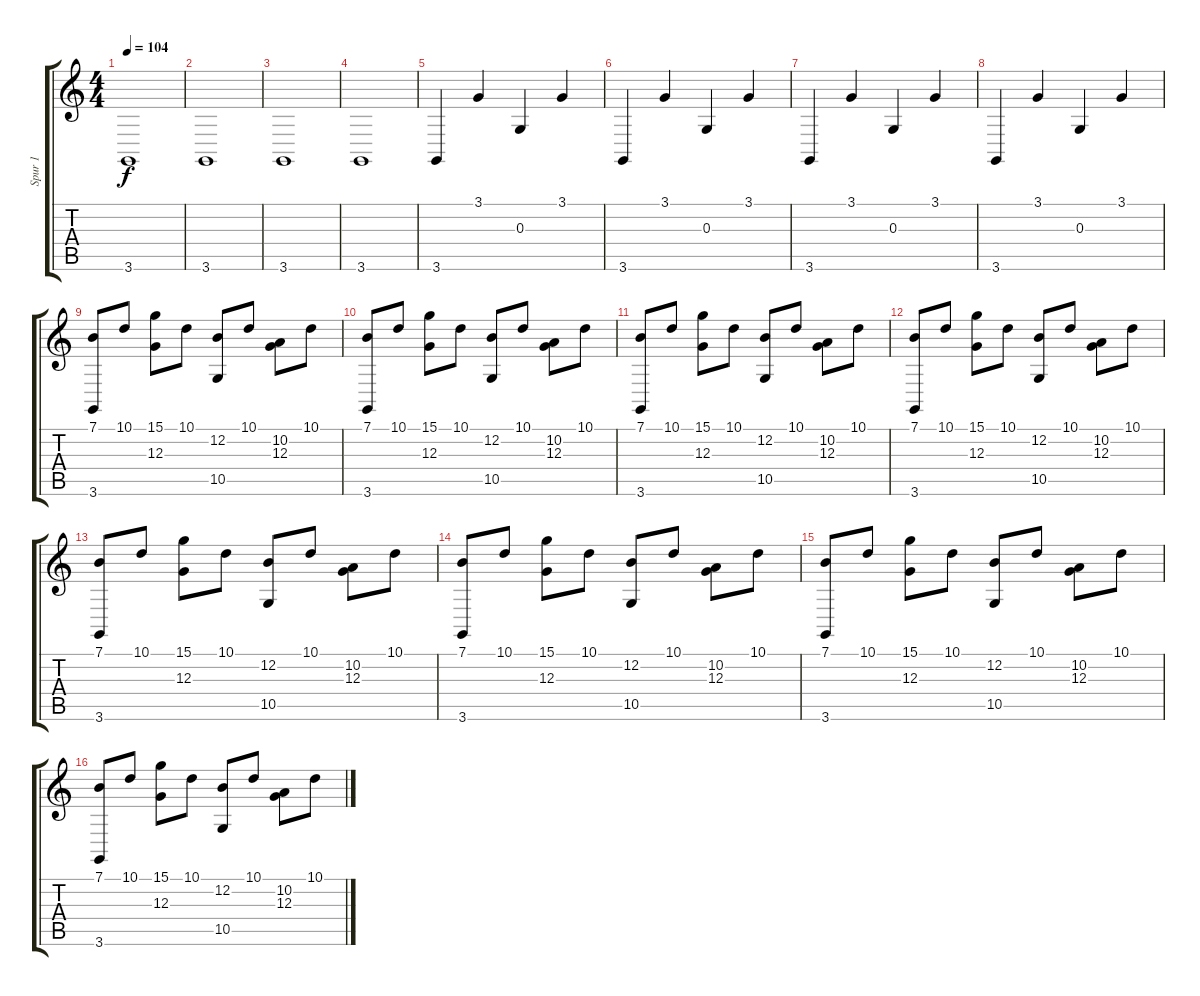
\track ("Spur 1" "Spur 1") {instrument tubularbells}
\staff {score tabs}
\tuning (E4 B3 G3 D3 A2 E2) {hide}
\ts (4 4)
\tempo 104
\clef g2
\ks c
3.6.1{dy f instrument tubularbells} |
3.6.1 |
3.6.1 |
3.6.1 |
3.6.4 3.1.4 0.3.4 3.1.4 |
3.6.4 3.1.4 0.3.4 3.1.4 |
3.6.4 3.1.4 0.3.4 3.1.4 |
3.6.4 3.1.4 0.3.4 3.1.4 |
(7.1 3.6).8 10.1.8 (15.1 12.3).8 10.1.8 (12.2 10.5).8 10.1.8 (10.2 12.3).8 10.1.8 |
(7.1 3.6).8 10.1.8 (15.1 12.3).8 10.1.8 (12.2 10.5).8 10.1.8 (10.2 12.3).8 10.1.8 |
(7.1 3.6).8 10.1.8 (15.1 12.3).8 10.1.8 (12.2 10.5).8 10.1.8 (10.2 12.3).8 10.1.8 |
(7.1 3.6).8 10.1.8 (15.1 12.3).8 10.1.8 (12.2 10.5).8 10.1.8 (10.2 12.3).8 10.1.8 |
(7.1 3.6).8{volume 15} 10.1.8 (15.1 12.3).8{volume 15} 10.1.8{volume 15} (12.2 10.5).8{volume 14} 10.1.8 (10.2 12.3).8{volume 14} 10.1.8{volume 14} |
(7.1 3.6).8 10.1.8 (15.1 12.3).8{volume 14} 10.1.8 (12.2 10.5).8{volume 14} 10.1.8{volume 14} (10.2 12.3).8{volume 14} 10.1.8 |
(7.1 3.6).8{volume 14} 10.1.8{volume 14} (15.1 12.3).8{volume 13} 10.1.8{volume 13} (12.2 10.5).8{volume 13} 10.1.8{volume 12} (10.2 12.3).8{volume 12} 10.1.8{volume 12} |
(7.1 3.6).8{volume 12} 10.1.8{volume 12} (15.1 12.3).8{volume 11} 10.1.8 (12.2 10.5).8{volume 10} 10.1.8{volume 10} (10.2 12.3).8{volume 9} 10.1.8{volume 9}
